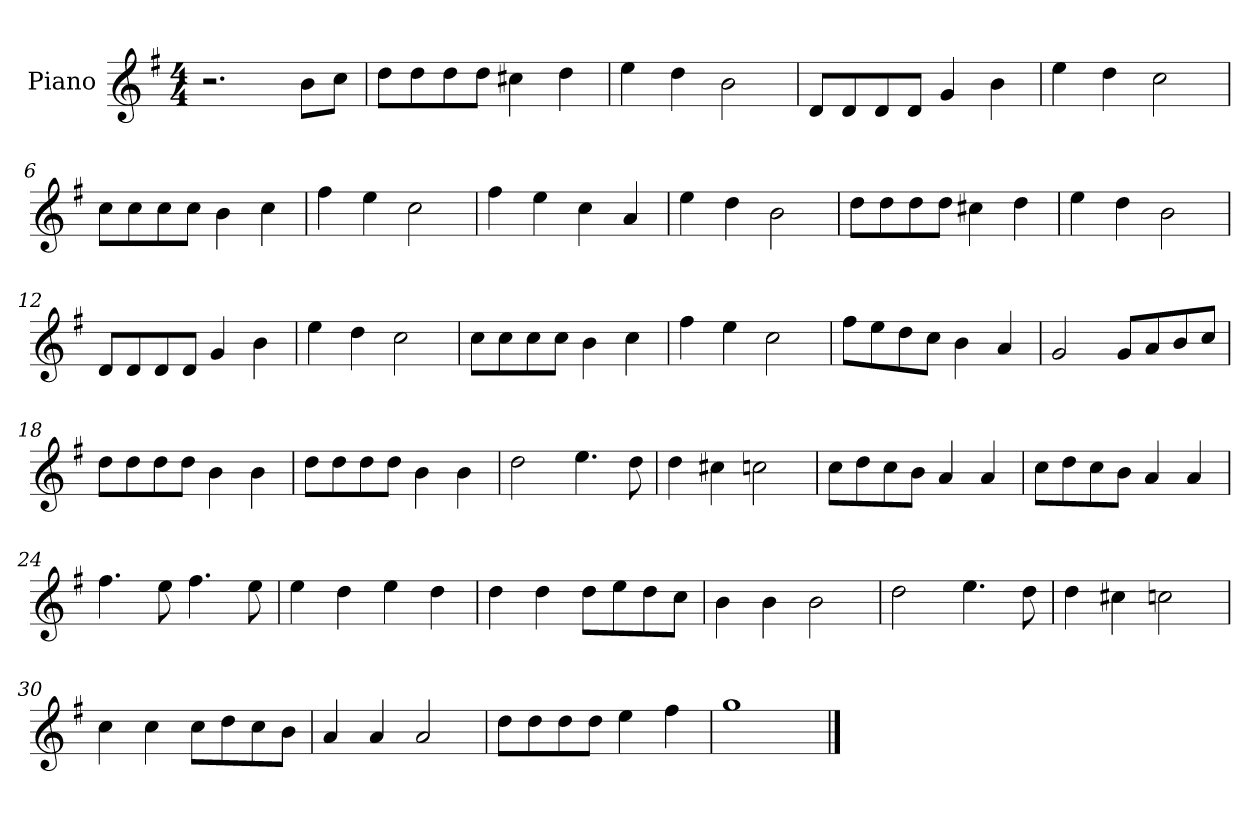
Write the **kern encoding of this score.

**kern
*part1
*staff1
*I"Piano
*I'Pno
*clefG2
*k[f#]
*M4/4
=1
2.r
8b\L
8cc\J
=2
8dd\L
8dd\
8dd\
8dd\J
4cc#X\
4dd\
=3
4ee\
4dd\
2b\
=4
8d/L
8d/
8d/
8d/J
4g/
4b\
=5
4ee\
4dd\
2cc\
=6
8cc\L
8cc\
8cc\
8cc\J
4b\
4cc\
=7
4ff#\
4ee\
2cc\
=8
4ff#\
4ee\
4cc\
4a/
=9
4ee\
4dd\
2b\
=10
8dd\L
8dd\
8dd\
8dd\J
4cc#X\
4dd\
=11
4ee\
4dd\
2b\
=12
8d/L
8d/
8d/
8d/J
4g/
4b\
=13
4ee\
4dd\
2cc\
=14
8cc\L
8cc\
8cc\
8cc\J
4b\
4cc\
=15
4ff#\
4ee\
2cc\
=16
8ff#\L
8ee\
8dd\
8cc\J
4b\
4a/
=17
2g/
8g/L
8a/
8b/
8cc/J
=18
8dd\L
8dd\
8dd\
8dd\J
4b\
4b\
=19
8dd\L
8dd\
8dd\
8dd\J
4b\
4b\
=20
2dd\
4.ee\
8dd\
=21
4dd\
4cc#X\
2ccn\
=22
8cc\L
8dd\
8cc\
8b\J
4a/
4a/
=23
8cc\L
8dd\
8cc\
8b\J
4a/
4a/
=24
4.ff#\
8ee\
4.ff#\
8ee\
=25
4ee\
4dd\
4ee\
4dd\
=26
4dd\
4dd\
8dd\L
8ee\
8dd\
8cc\J
=27
4b\
4b\
2b\
=28
2dd\
4.ee\
8dd\
=29
4dd\
4cc#X\
2ccn\
=30
4cc\
4cc\
8cc\L
8dd\
8cc\
8b\J
=31
4a/
4a/
2a/
=32
8dd\L
8dd\
8dd\
8dd\J
4ee\
4ff#\
=33
1gg
==
*-
